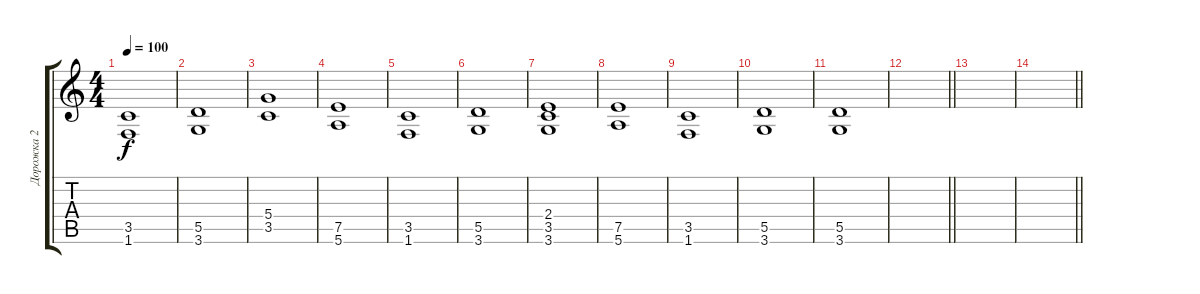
\track ("Дорожка 2" "Дорожка 2") {instrument distortionguitar}
\staff {score tabs}
\tuning (E4 B3 G3 D3 A2 E2) {hide}
\ts (4 4)
\tempo 100
\clef g2
\ks c
(3.5 1.6).1{dy f} |
(5.5 3.6).1 |
(5.4 3.5).1 |
(7.5 5.6).1 |
(3.5 1.6).1 |
(5.5 3.6).1 |
(2.4 3.5 3.6).1 |
(7.5 5.6).1 |
(3.5 1.6).1 |
(5.5 3.6).1 |
(5.5 3.6).1 |
\barLineRight lightlight
|
|
\barLineRight lightlight
